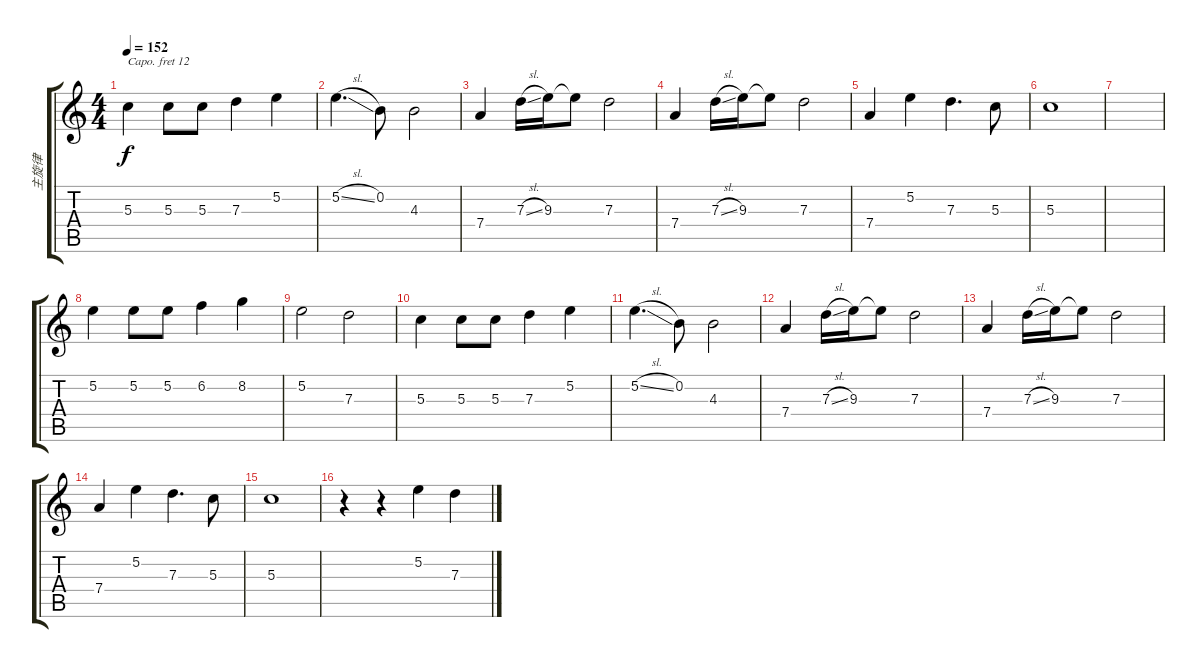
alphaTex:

\track ("主旋律" "主旋律") {instrument panflute}
\staff {score tabs}
\capo 12
\tuning (E4 B3 G3 D3 A2 E2) {hide}
\ts (4 4)
\tempo 152
\clef g2
\ks c
5.3.4{dy f} 5.3.8 5.3.8 7.3.4 5.2.4 |
5.2{sl}.4{d} 0.2.8 4.3.2 |
7.4.4{txt ""} 7.3{sl}.16 9.3.16 9.3{t}.8 7.3.2 |
7.4.4 7.3{sl}.16 9.3.16 9.3{t}.8 7.3.2 |
7.4.4 5.2.4 7.3.4{d} 5.3.8 |
5.3.1 |
|
5.2.4 5.2.8 5.2.8 6.2.4 8.2.4 |
5.2.2 7.3.2 |
5.3.4 5.3.8 5.3.8 7.3.4 5.2.4 |
5.2{sl}.4{d} 0.2.8 4.3.2 |
7.4.4 7.3{sl}.16 9.3.16 9.3{t}.8 7.3.2 |
7.4.4 7.3{sl}.16 9.3.16 9.3{t}.8 7.3.2 |
7.4.4 5.2.4 7.3.4{d} 5.3.8 |
5.3.1 |
r.4 r.4 5.2.4 7.3.4
